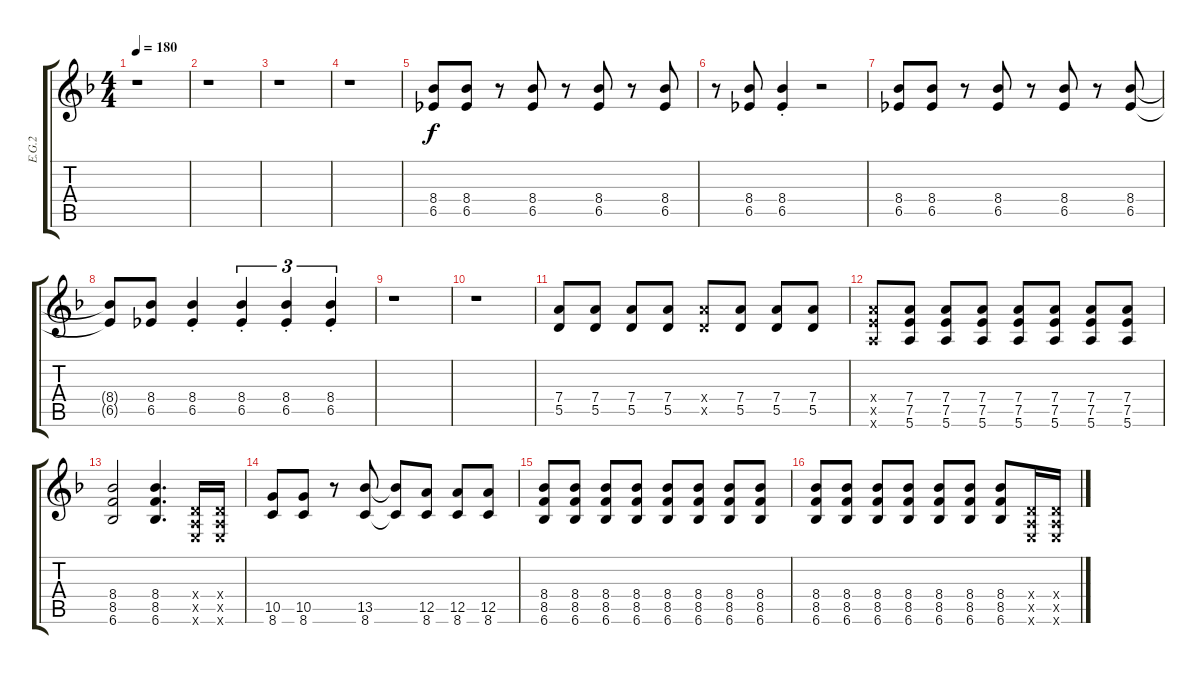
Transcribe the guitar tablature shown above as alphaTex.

\track ("E.G.2" "E.G.2") {instrument distortionguitar}
\staff {score tabs}
\tuning (E4 B3 G3 D3 A2 E2) {hide}
\ts (4 4)
\tempo 180
\clef g2
\ks f
r.1{dy f} |
r.1 |
r.1 |
r.1 |
(8.4 6.5).8 (8.4 6.5).8 r.8 (8.4 6.5).8 r.8 (8.4 6.5).8 r.8 (8.4 6.5).8 |
r.8 (8.4 6.5).8 (8.4{st} 6.5{st}).4 r.2 |
(8.4 6.5).8 (8.4 6.5).8 r.8 (8.4 6.5).8 r.8 (8.4 6.5).8 r.8 (8.4 6.5).8 |
(8.4{t} 6.5{t}).8 (8.4 6.5).8 (8.4{st} 6.5{st}).4 (8.4{st} 6.5{st}).4{tu (3 2)} (8.4{st} 6.5{st}).4{tu (3 2)} (8.4{st} 6.5{st}).4{tu (3 2)} |
r.1 |
r.1 |
(7.4 5.5).8 (7.4 5.5).8 (7.4 5.5).8 (7.4 5.5).8 (7.4{x} 5.5{x}).8 (7.4 5.5).8 (7.4 5.5).8 (7.4 5.5).8 |
(7.4{x} 7.5{x} 5.6{x}).8 (7.4 7.5 5.6).8 (7.4 7.5 5.6).8 (7.4 7.5 5.6).8 (7.4 7.5 5.6).8 (7.4 7.5 5.6).8 (7.4 7.5 5.6).8 (7.4 7.5 5.6).8 |
(8.4 8.5 6.6).2 (8.4 8.5 6.6).4{d} (0.4{x} 0.5{x} 0.6{x}).16 (0.4{x} 0.5{x} 0.6{x}).16 |
(10.5 8.6).8 (10.5 8.6).8 r.8 (13.5 8.6).8 (13.5{t} 8.6{t}).8 (12.5 8.6).8 (12.5 8.6).8 (12.5 8.6).8 |
(8.4 8.5 6.6).8 (8.4 8.5 6.6).8 (8.4 8.5 6.6).8 (8.4 8.5 6.6).8 (8.4 8.5 6.6).8 (8.4 8.5 6.6).8 (8.4 8.5 6.6).8 (8.4 8.5 6.6).8 |
(8.4 8.5 6.6).8 (8.4 8.5 6.6).8 (8.4 8.5 6.6).8 (8.4 8.5 6.6).8 (8.4 8.5 6.6).8 (8.4 8.5 6.6).8 (8.4 8.5 6.6).8 (0.4{x} 0.5{x} 0.6{x}).16 (0.4{x} 0.5{x} 0.6{x}).16
